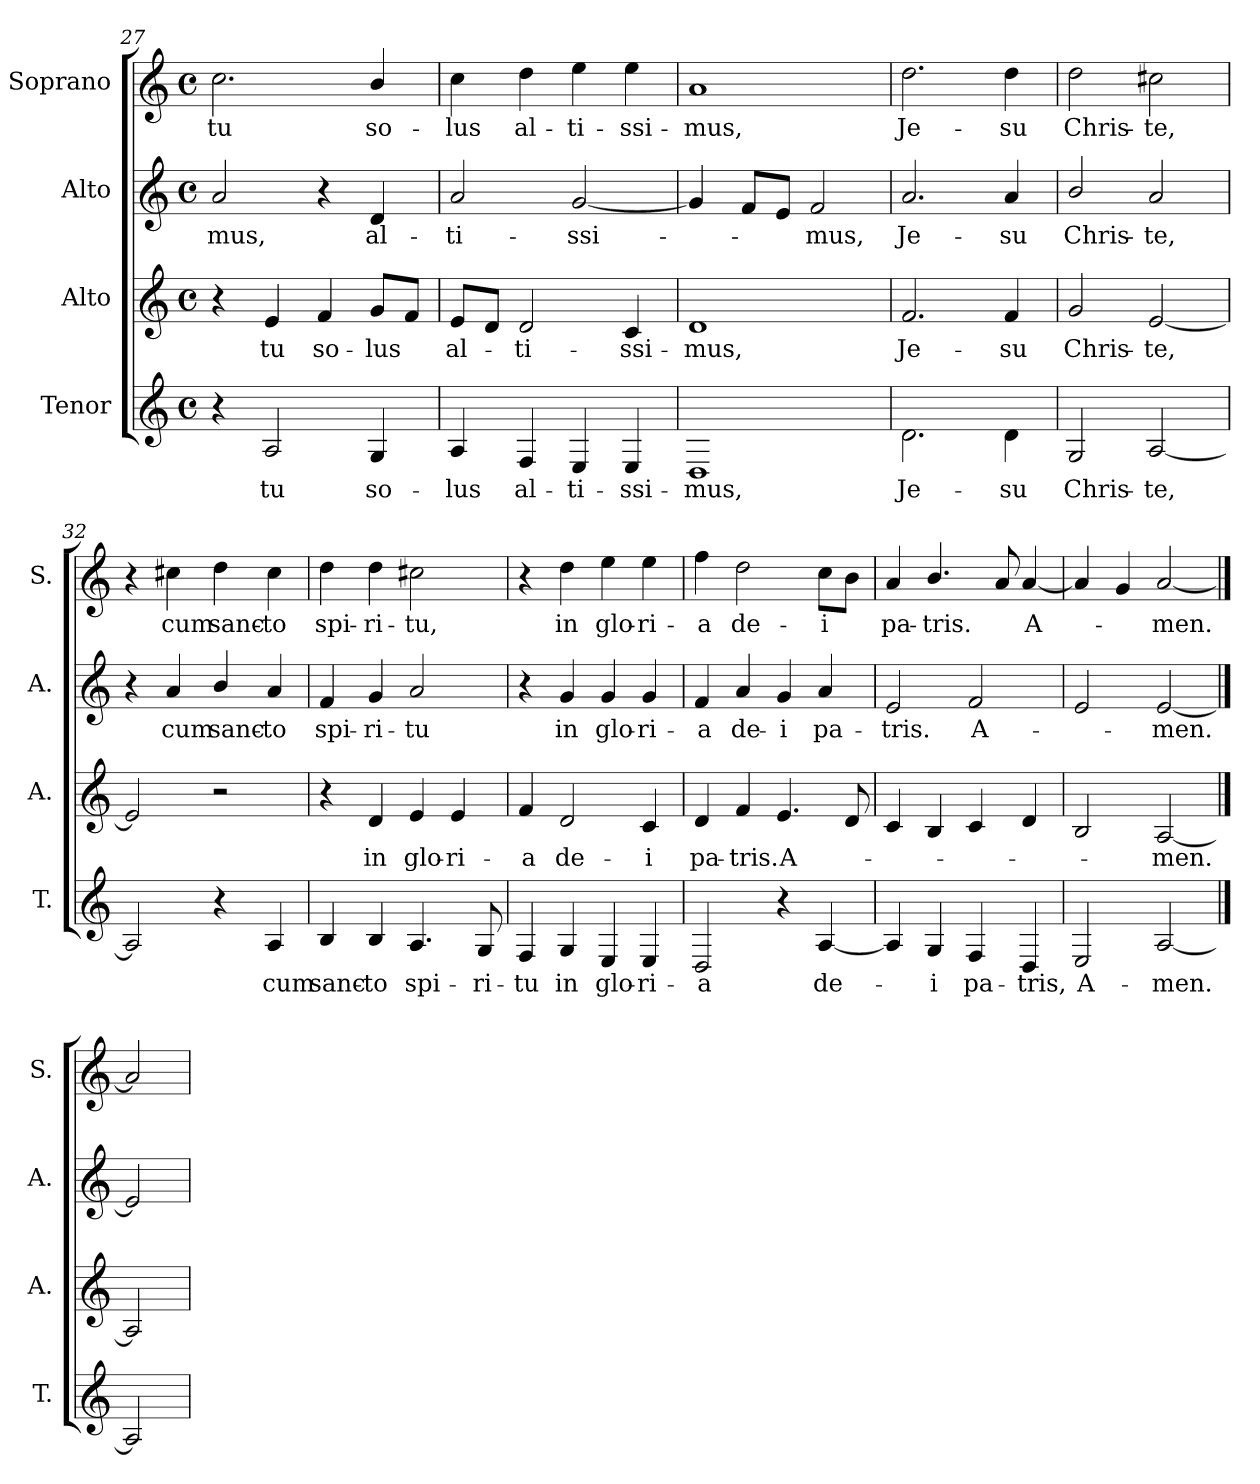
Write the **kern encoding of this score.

**kern	**text	**kern	**text	**kern	**text	**kern	**text
*part4	*part4	*part3	*part3	*part2	*part2	*part1	*part1
*staff4	*staff4	*staff3	*staff3	*staff2	*staff2	*staff1	*staff1
*I"Tenor	*	*I"Alto	*	*I"Alto	*	*I"Soprano	*
*I'T.	*	*I'A.	*	*I'A.	*	*I'S.	*
*clefG2	*	*clefG2	*	*clefG2	*	*clefG2	*
*ITrd7c12	*	*	*	*	*	*	*
*k[]	*	*k[]	*	*k[]	*	*k[]	*
*M4/4	*	*M4/4	*	*M4/4	*	*M4/4	*
*met(c)	*	*met(c)	*	*met(c)	*	*met(c)	*
=27	=27	=27	=27	=27	=27	=27	=27
!	!	!	!	!	!LO:LY:b	!	!LO:LY:b
4r	.	4r	.	2a/	-mus,	2.cc\	tu
!	!LO:LY:b	!	!LO:LY:b	!	!	!	!
2AA/	tu	4e/	tu	.	.	.	.
!	!	!	!LO:LY:b	!	!	!	!
.	.	4f/	so-	4r	.	.	.
!	!LO:LY:b	!	!LO:LY:b	!	!LO:LY:b	!	!LO:LY:b
4GG/	so-	8g/L	-lus	4d/	al-	4b/	so-
.	.	8f/J	.	.	.	.	.
=28	=28	=28	=28	=28	=28	=28	=28
!	!LO:LY:b	!	!LO:LY:b	!	!LO:LY:b	!	!LO:LY:b
4AA/	-lus	8e/L	al-	2a/	-ti-	4cc\	-lus
.	.	8d/J	.	.	.	.	.
!	!LO:LY:b	!	!LO:LY:b	!	!	!	!LO:LY:b
4FF/	al-	2d/	-ti-	.	.	4dd\	al-
!	!LO:LY:b	!	!	!	!LO:LY:b	!	!LO:LY:b
4EE/	-ti-	.	.	[2g/	-ssi-	4ee\	-ti-
!	!LO:LY:b	!	!LO:LY:b	!	!	!	!LO:LY:b
4EE/	-ssi-	4c/	-ssi-	.	.	4ee\	-ssi-
=29	=29	=29	=29	=29	=29	=29	=29
!	!LO:LY:b	!	!LO:LY:b	!	!	!	!LO:LY:b
1DD	-mus,	1d	-mus,	4g/]	.	1a	-mus,
.	.	.	.	8f/L	.	.	.
.	.	.	.	8e/J	.	.	.
!	!	!	!	!	!LO:LY:b	!	!
.	.	.	.	2f/	-mus,	.	.
=30	=30	=30	=30	=30	=30	=30	=30
!	!LO:LY:b	!	!LO:LY:b	!	!LO:LY:b	!	!LO:LY:b
2.D\	Je-	2.f/	Je-	2.a/	Je-	2.dd\	Je-
!	!LO:LY:b	!	!LO:LY:b	!	!LO:LY:b	!	!LO:LY:b
4D\	-su	4f/	-su	4a/	-su	4dd\	-su
=31	=31	=31	=31	=31	=31	=31	=31
!	!LO:LY:b	!	!LO:LY:b	!	!LO:LY:b	!	!LO:LY:b
2GG/	Chris-	2g/	Chris-	2b/	Chris-	2dd\	Chris-
!	!LO:LY:b	!	!LO:LY:b	!	!LO:LY:b	!	!LO:LY:b
[2AA/	-te,	[2e/	-te,	2a/	-te,	2cc#X\	-te,
=32	=32	=32	=32	=32	=32	=32	=32
2AA/]	.	2e/]	.	4r	.	4r	.
!	!	!	!	!	!LO:LY:b	!	!LO:LY:b
.	.	.	.	4a/	cum	4cc#X\	cum
!	!	!	!	!	!LO:LY:b	!	!LO:LY:b
4r	.	2r	.	4b/	sanc-	4dd\	sanc-
!	!LO:LY:b	!	!	!	!LO:LY:b	!	!LO:LY:b
4AA/	cum	.	.	4a/	-to	4cc#\	-to
=33	=33	=33	=33	=33	=33	=33	=33
!	!LO:LY:b	!	!	!	!LO:LY:b	!	!LO:LY:b
4BB/	sanc-	4r	.	4f/	spi-	4dd\	spi-
!	!LO:LY:b	!	!LO:LY:b	!	!LO:LY:b	!	!LO:LY:b
4BB/	-to	4d/	in	4g/	-ri-	4dd\	-ri-
!	!LO:LY:b	!	!LO:LY:b	!	!LO:LY:b	!	!LO:LY:b
4.AA/	spi-	4e/	glo-	2a/	-tu	2cc#X\	-tu,
!	!	!	!LO:LY:b	!	!	!	!
.	.	4e/	-ri-	.	.	.	.
!	!LO:LY:b	!	!	!	!	!	!
8GG/	-ri-	.	.	.	.	.	.
=34	=34	=34	=34	=34	=34	=34	=34
!	!LO:LY:b	!	!LO:LY:b	!	!	!	!
4FF/	-tu	4f/	-a	4r	.	4r	.
!	!LO:LY:b	!	!LO:LY:b	!	!LO:LY:b	!	!LO:LY:b
4GG/	in	2d/	de-	4g/	in	4dd\	in
!	!LO:LY:b	!	!	!	!LO:LY:b	!	!LO:LY:b
4EE/	glo-	.	.	4g/	glo-	4ee\	glo-
!	!LO:LY:b	!	!LO:LY:b	!	!LO:LY:b	!	!LO:LY:b
4EE/	-ri-	4c/	-i	4g/	-ri-	4ee\	-ri-
=35	=35	=35	=35	=35	=35	=35	=35
!	!LO:LY:b	!	!LO:LY:b	!	!LO:LY:b	!	!LO:LY:b
2DD/	-a	4d/	pa-	4f/	-a	4ff\	-a
!	!	!	!LO:LY:b	!	!LO:LY:b	!	!LO:LY:b
.	.	4f/	-tris.	4a/	de-	2dd\	de-
!	!	!	!LO:LY:b	!	!LO:LY:b	!	!
4r	.	4.e/	A-	4g/	-i	.	.
!	!LO:LY:b	!	!	!	!LO:LY:b	!	!LO:LY:b
[4AA/	de-	.	.	4a/	pa-	8cc\L	-i
.	.	8d/	.	.	.	8b\J	.
=36	=36	=36	=36	=36	=36	=36	=36
!	!	!	!	!	!LO:LY:b	!	!LO:LY:b
4AA/]	.	4c/	.	2e/	-tris.	4a/	pa-
!	!LO:LY:b	!	!	!	!	!	!LO:LY:b
4GG/	-i	4B/	.	.	.	4.b/	-tris.
!	!LO:LY:b	!	!	!	!LO:LY:b	!	!
4FF/	pa-	4c/	.	2f/	A-	.	.
.	.	.	.	.	.	8a/	.
!	!LO:LY:b	!	!	!	!	!	!LO:LY:b
4DD/	-tris,	4d/	.	.	.	[4a/	A-
=37	=37	=37	=37	=37	=37	=37	=37
!	!LO:LY:b	!	!	!	!	!	!
2EE/	A-	2B/	.	2e/	.	4a/]	.
.	.	.	.	.	.	4g/	.
!	!LO:LY:b	!	!LO:LY:b	!	!LO:LY:b	!	!LO:LY:b
[2AA	-men.	[2A	-men.	[2e	-men.	[2a	-men.
==38	==38	==38	==38	==38	==38	==38	==38
2AA]	.	2A]	.	2e]	.	2a]	.
=	=	=	=	=	=	=	=
*-	*-	*-	*-	*-	*-	*-	*-
